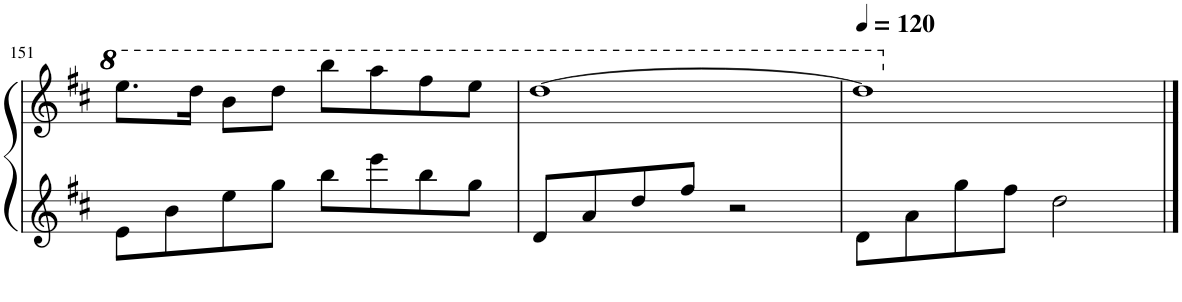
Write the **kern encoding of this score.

**kern	**kern
*part1	*part1
*staff2	*staff1
*I"Piano	*
*I'Pno.	*
!!LO:PB:g=z
*clefG2	*clefG2
*k[f#c#]	*k[f#c#]
*M4/4	*M4/4
=151	=151
8e\L	8.eee\L
8b\	.
.	16ddd\Jk
8ee\	8bb\L
8gg\J	8ddd\J
8bb\L	8bbb\L
8eee\	8aaa\
8bb\	8fff#\
8gg\J	8eee\J
=152	=152
8d/L	[1ddd
8a/	.
8dd/	.
8ff#/J	.
2r	.
=153	=153
*	*MM120
8d\L	1ddd]
8a\	.
8gg\	.
8ff#\J	.
2dd\	.
==	==
*-	*-
